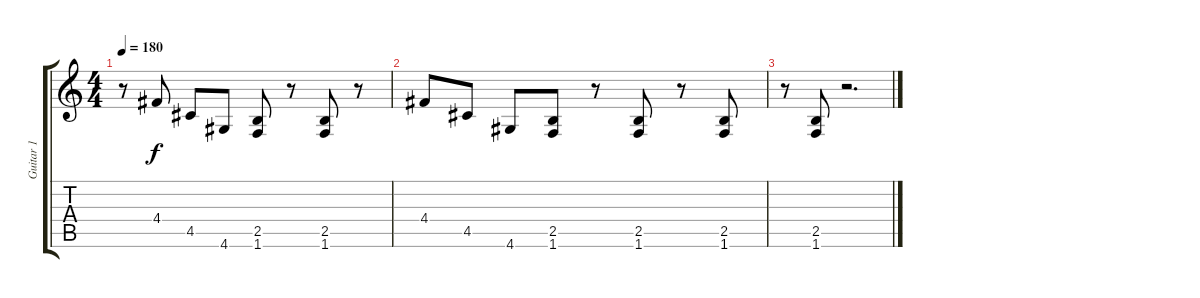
\track ("Guitar 1" "Guitar 1") {instrument distortionguitar}
\staff {score tabs}
\tuning (E4 B3 G3 D3 A2 E2) {hide}
\ts (4 4)
\tempo 180
\clef g2
\ks c
r.8{dy f} 4.4.8 4.5.8 4.6.8 (2.5 1.6).8 r.8 (2.5 1.6).8 r.8 |
4.4.8 4.5.8 4.6.8 (2.5 1.6).8 r.8 (2.5 1.6).8 r.8 (2.5 1.6).8 |
r.8 (2.5 1.6).8 r.2{d}
